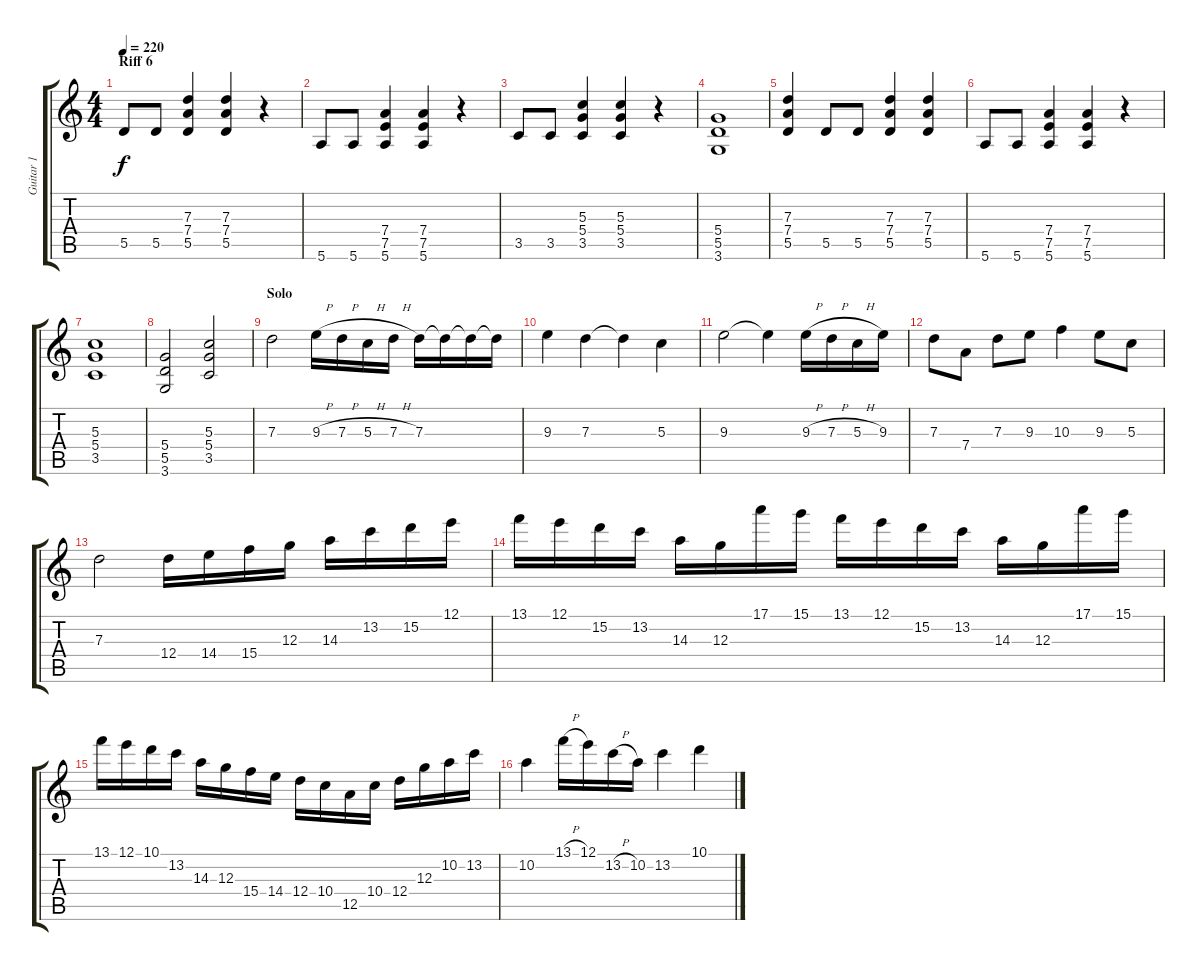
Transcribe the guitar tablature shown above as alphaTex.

\track ("Guitar 1" "Guitar 1") {instrument distortionguitar}
\staff {score tabs}
\tuning (E4 B3 G3 D3 A2 E2) {hide}
\ts (4 4)
\section ("" "Riff 6")
\tempo 220
\clef g2
\ks c
5.5.8{dy f} 5.5.8 (7.3 7.4 5.5).4 (7.3 7.4 5.5).4 r.4 |
5.6.8 5.6.8 (7.4 7.5 5.6).4 (7.4 7.5 5.6).4 r.4 |
3.5.8 3.5.8 (5.3 5.4 3.5).4 (5.3 5.4 3.5).4 r.4 |
(5.4 5.5 3.6).1 |
(7.3 7.4 5.5).4 5.5.8 5.5.8 (7.3 7.4 5.5).4 (7.3 7.4 5.5).4 |
5.6.8 5.6.8 (7.4 7.5 5.6).4 (7.4 7.5 5.6).4 r.4 |
(5.3 5.4 3.5).1 |
(5.4 5.5 3.6).2 (5.3 5.4 3.5).2 |
\section ("" "Solo ")
7.3.2 9.3{h}.16 7.3{h}.16 5.3{h}.16 7.3{h}.16 7.3.16 7.3{t}.16 7.3{t}.16 7.3{t}.16 |
9.3.4 7.3.4 7.3{t}.4 5.3.4 |
9.3.2 9.3{t}.4 9.3{h}.16 7.3{h}.16 5.3{h}.16 9.3.16 |
7.3.8 7.4.8 7.3.8 9.3.8 10.3.4 9.3.8 5.3.8 |
7.3.2 12.4.16 14.4.16 15.4.16 12.3.16 14.3.16 13.2.16 15.2.16 12.1.16 |
13.1.16 12.1.16 15.2.16 13.2.16 14.3.16 12.3.16 17.1.16 15.1.16 13.1.16 12.1.16 15.2.16 13.2.16 14.3.16 12.3.16 17.1.16 15.1.16 |
13.1.16 12.1.16 10.1.16 13.2.16 14.3.16 12.3.16 15.4.16 14.4.16 12.4.16 10.4.16 12.5.16 10.4.16 12.4.16 12.3.16 10.2.16 13.2.16 |
10.2.4 13.1{h}.16 12.1.16 13.2{h}.16 10.2.16 13.2.4 10.1{sl}.4
